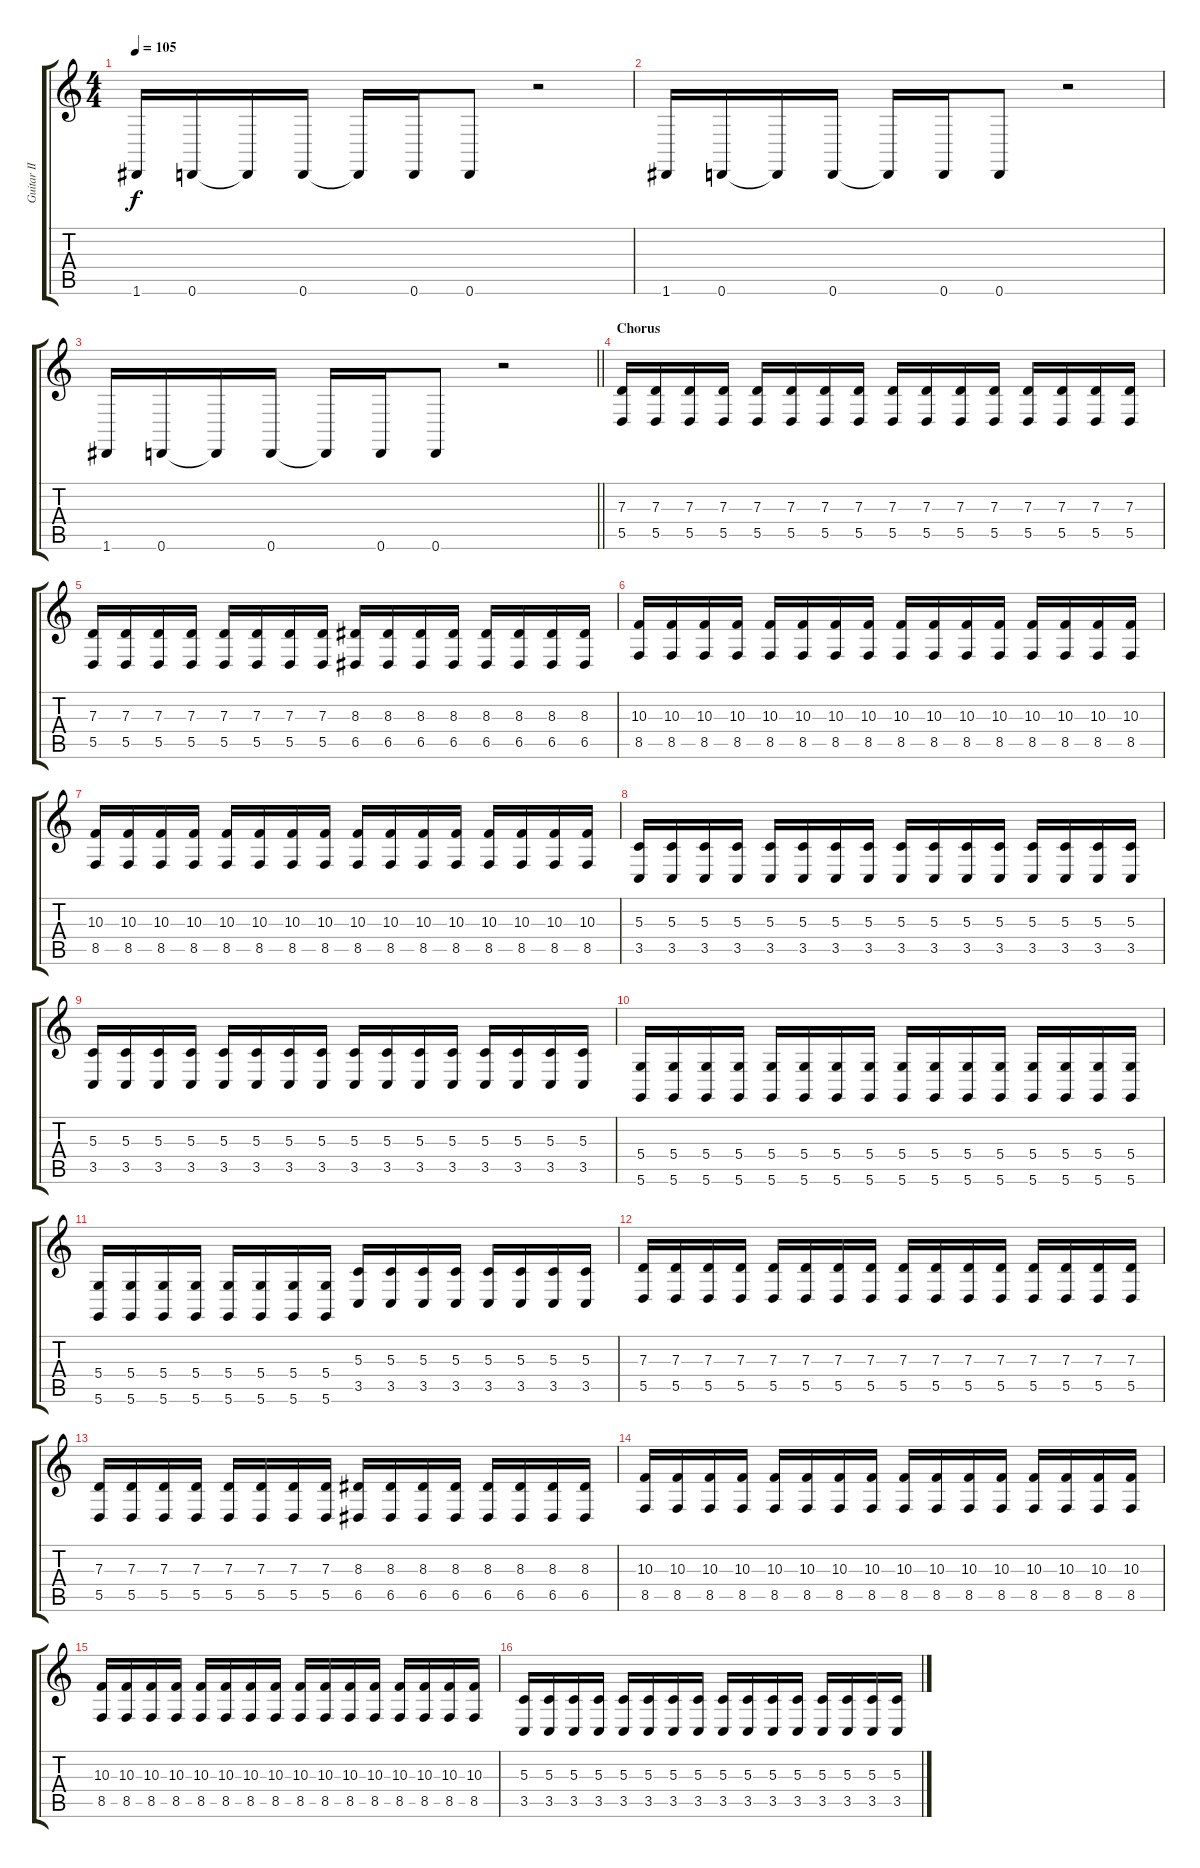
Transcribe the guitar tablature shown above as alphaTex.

\track ("Guitar II" "Guitar II") {instrument lead2sawtooth}
\staff {score tabs}
\tuning (E4 B3 G3 D3 A2 D2) {hide}
\ts (4 4)
\tempo 105
\clef g2
\ks aminor
1.6.16{dy f} 0.6.16 0.6{t}.16 0.6.16 0.6{t}.16 0.6.16 0.6.8 r.2 |
1.6.16 0.6.16 0.6{t}.16 0.6.16 0.6{t}.16 0.6.16 0.6.8 r.2 |
\barLineRight lightlight
1.6.16 0.6.16 0.6{t}.16 0.6.16 0.6{t}.16 0.6.16 0.6.8 r.2 |
\section ("" "Chorus")
(7.3 5.5).16{balance 0 instrument distortionguitar} (7.3 5.5).16 (7.3 5.5).16 (7.3 5.5).16 (7.3 5.5).16 (7.3 5.5).16 (7.3 5.5).16 (7.3 5.5).16 (7.3 5.5).16 (7.3 5.5).16 (7.3 5.5).16 (7.3 5.5).16 (7.3 5.5).16 (7.3 5.5).16 (7.3 5.5).16 (7.3 5.5).16 |
(7.3 5.5).16 (7.3 5.5).16 (7.3 5.5).16 (7.3 5.5).16 (7.3 5.5).16 (7.3 5.5).16 (7.3 5.5).16 (7.3 5.5).16 (8.3 6.5).16 (8.3 6.5).16 (8.3 6.5).16 (8.3 6.5).16 (8.3 6.5).16 (8.3 6.5).16 (8.3 6.5).16 (8.3 6.5).16 |
(10.3 8.5).16 (10.3 8.5).16 (10.3 8.5).16 (10.3 8.5).16 (10.3 8.5).16 (10.3 8.5).16 (10.3 8.5).16 (10.3 8.5).16 (10.3 8.5).16 (10.3 8.5).16 (10.3 8.5).16 (10.3 8.5).16 (10.3 8.5).16 (10.3 8.5).16 (10.3 8.5).16 (10.3 8.5).16 |
(10.3 8.5).16 (10.3 8.5).16 (10.3 8.5).16 (10.3 8.5).16 (10.3 8.5).16 (10.3 8.5).16 (10.3 8.5).16 (10.3 8.5).16 (10.3 8.5).16 (10.3 8.5).16 (10.3 8.5).16 (10.3 8.5).16 (10.3 8.5).16 (10.3 8.5).16 (10.3 8.5).16 (10.3 8.5).16 |
(5.3 3.5).16 (5.3 3.5).16 (5.3 3.5).16 (5.3 3.5).16 (5.3 3.5).16 (5.3 3.5).16 (5.3 3.5).16 (5.3 3.5).16 (5.3 3.5).16 (5.3 3.5).16 (5.3 3.5).16 (5.3 3.5).16 (5.3 3.5).16 (5.3 3.5).16 (5.3 3.5).16 (5.3 3.5).16 |
(5.3 3.5).16 (5.3 3.5).16 (5.3 3.5).16 (5.3 3.5).16 (5.3 3.5).16 (5.3 3.5).16 (5.3 3.5).16 (5.3 3.5).16 (5.3 3.5).16 (5.3 3.5).16 (5.3 3.5).16 (5.3 3.5).16 (5.3 3.5).16 (5.3 3.5).16 (5.3 3.5).16 (5.3 3.5).16 |
(5.4 5.6).16 (5.4 5.6).16 (5.4 5.6).16 (5.4 5.6).16 (5.4 5.6).16 (5.4 5.6).16 (5.4 5.6).16 (5.4 5.6).16 (5.4 5.6).16 (5.4 5.6).16 (5.4 5.6).16 (5.4 5.6).16 (5.4 5.6).16 (5.4 5.6).16 (5.4 5.6).16 (5.4 5.6).16 |
(5.4 5.6).16 (5.4 5.6).16 (5.4 5.6).16 (5.4 5.6).16 (5.4 5.6).16 (5.4 5.6).16 (5.4 5.6).16 (5.4 5.6).16 (5.3 3.5).16 (5.3 3.5).16 (5.3 3.5).16 (5.3 3.5).16 (5.3 3.5).16 (5.3 3.5).16 (5.3 3.5).16 (5.3 3.5).16 |
(7.3 5.5).16 (7.3 5.5).16 (7.3 5.5).16 (7.3 5.5).16 (7.3 5.5).16 (7.3 5.5).16 (7.3 5.5).16 (7.3 5.5).16 (7.3 5.5).16 (7.3 5.5).16 (7.3 5.5).16 (7.3 5.5).16 (7.3 5.5).16 (7.3 5.5).16 (7.3 5.5).16 (7.3 5.5).16 |
(7.3 5.5).16 (7.3 5.5).16 (7.3 5.5).16 (7.3 5.5).16 (7.3 5.5).16 (7.3 5.5).16 (7.3 5.5).16 (7.3 5.5).16 (8.3 6.5).16 (8.3 6.5).16 (8.3 6.5).16 (8.3 6.5).16 (8.3 6.5).16 (8.3 6.5).16 (8.3 6.5).16 (8.3 6.5).16 |
(10.3 8.5).16 (10.3 8.5).16 (10.3 8.5).16 (10.3 8.5).16 (10.3 8.5).16 (10.3 8.5).16 (10.3 8.5).16 (10.3 8.5).16 (10.3 8.5).16 (10.3 8.5).16 (10.3 8.5).16 (10.3 8.5).16 (10.3 8.5).16 (10.3 8.5).16 (10.3 8.5).16 (10.3 8.5).16 |
(10.3 8.5).16 (10.3 8.5).16 (10.3 8.5).16 (10.3 8.5).16 (10.3 8.5).16 (10.3 8.5).16 (10.3 8.5).16 (10.3 8.5).16 (10.3 8.5).16 (10.3 8.5).16 (10.3 8.5).16 (10.3 8.5).16 (10.3 8.5).16 (10.3 8.5).16 (10.3 8.5).16 (10.3 8.5).16 |
(5.3 3.5).16 (5.3 3.5).16 (5.3 3.5).16 (5.3 3.5).16 (5.3 3.5).16 (5.3 3.5).16 (5.3 3.5).16 (5.3 3.5).16 (5.3 3.5).16 (5.3 3.5).16 (5.3 3.5).16 (5.3 3.5).16 (5.3 3.5).16 (5.3 3.5).16 (5.3 3.5).16 (5.3 3.5).16
